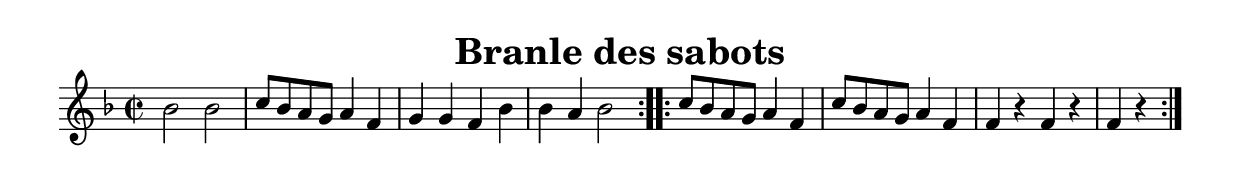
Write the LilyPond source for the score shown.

\version "2.7.40"
\header {
	crossRefNumber = "1"
	footnotes = "\\\\pour plus d'information : http://graner.name/nicolas/arbeau/"
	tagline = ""
	title = "Branle des sabots"
}
voicedefault =  {
\set Score.defaultBarType = ""

\repeat volta 2 {
\override Staff.TimeSignature #'style = #'C
 \time 2/2 \key f \major   bes'2    bes'2    c''8    bes'8    a'8    g'8    a'4 
   f'4    g'4    g'4    f'4    bes'4    bes'4    a'4    bes'2    
} \repeat volta 2 {     c''8    bes'8    a'8    g'8    a'4    f'4    c''8    
bes'8    a'8    g'8    a'4    f'4    f'4    r4   f'4    r4   f'4    r4   
} \repeat volta 2 {   }
}

\score{
    <<

	\context Staff="default"
	{
	    \voicedefault 
	}

    >>
	\layout { indent = 0.0\cm 
	}
	\midi { \tempo 2=100 }
}
